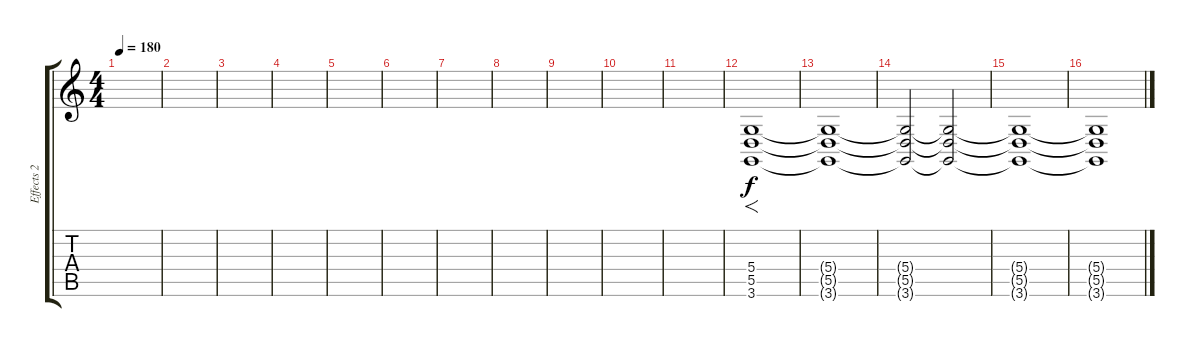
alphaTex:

\track ("Effects 2" "Effects 2") {instrument seashore}
\staff {score tabs}
\tuning (E4 B3 G3 D3 A2 E2) {hide}
\ts (4 4)
\tempo 180
\clef g2
\ks c
|
|
|
|
|
|
|
|
|
|
|
(5.4 5.5 3.6).1{f} |
(5.4{t} 5.5{t} 3.6{t}).1 |
(5.4{t} 5.5{t} 3.6{t}).2 (5.4{t} 5.5{t} 3.6{t}).2{volume 0} |
(5.4{t} 5.5{t} 3.6{t}).1 |
(5.4{t} 5.5{t} 3.6{t}).1
